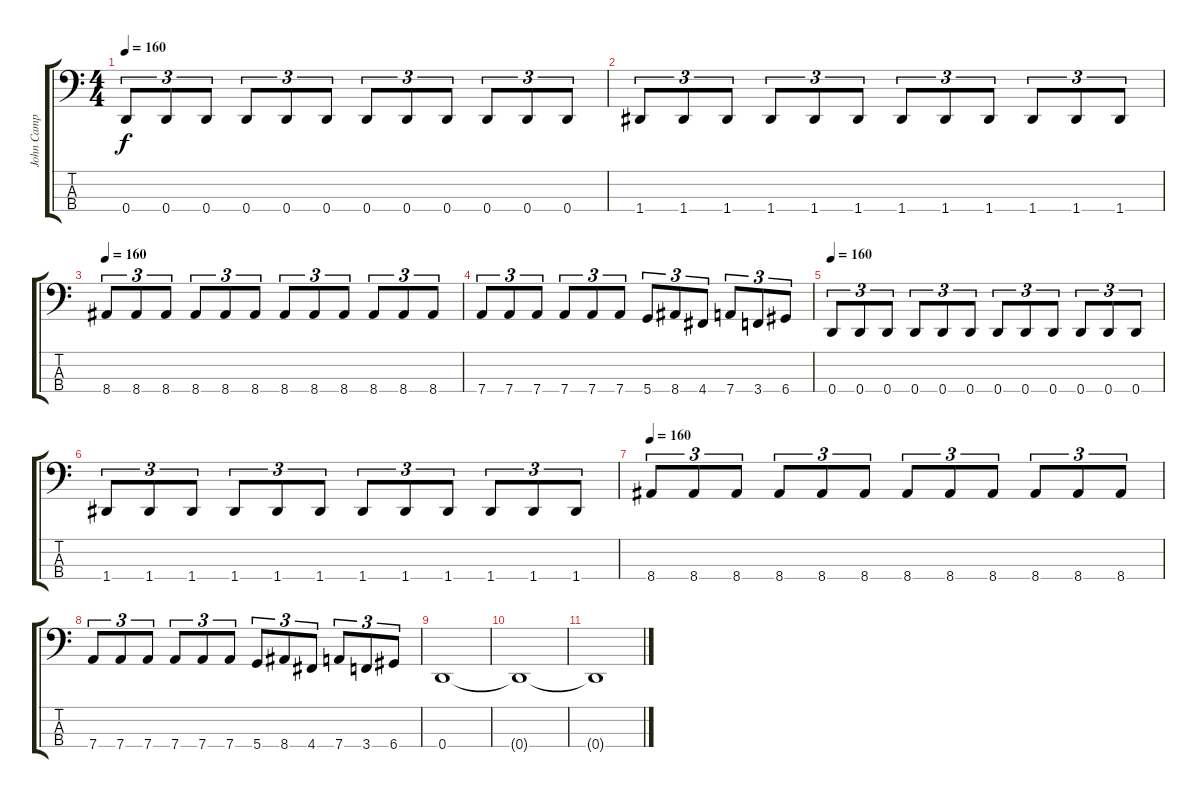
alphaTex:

\track ("John Camp bell" "John Camp ") {instrument electricbasspick}
\staff {score tabs}
\tuning (G2 D2 A1 D1) {hide}
\ts (4 4)
\tempo 160
\clef f4
\ks c
0.4.8{tu (3 2) dy f} 0.4.8{tu (3 2)} 0.4.8{tu (3 2)} 0.4.8{tu (3 2)} 0.4.8{tu (3 2)} 0.4.8{tu (3 2)} 0.4.8{tu (3 2)} 0.4.8{tu (3 2)} 0.4.8{tu (3 2)} 0.4.8{tu (3 2)} 0.4.8{tu (3 2)} 0.4.8{tu (3 2)} |
1.4.8{tu (3 2)} 1.4.8{tu (3 2)} 1.4.8{tu (3 2)} 1.4.8{tu (3 2)} 1.4.8{tu (3 2)} 1.4.8{tu (3 2)} 1.4.8{tu (3 2)} 1.4.8{tu (3 2)} 1.4.8{tu (3 2)} 1.4.8{tu (3 2)} 1.4.8{tu (3 2)} 1.4.8{tu (3 2)} |
\tempo 160
8.4.8{tu (3 2)} 8.4.8{tu (3 2)} 8.4.8{tu (3 2)} 8.4.8{tu (3 2)} 8.4.8{tu (3 2) txt ""} 8.4.8{tu (3 2)} 8.4.8{tu (3 2)} 8.4.8{tu (3 2)} 8.4.8{tu (3 2)} 8.4.8{tu (3 2)} 8.4.8{tu (3 2)} 8.4.8{tu (3 2)} |
7.4.8{tu (3 2)} 7.4.8{tu (3 2)} 7.4.8{tu (3 2)} 7.4.8{tu (3 2)} 7.4.8{tu (3 2)} 7.4.8{tu (3 2)} 5.4.8{tu (3 2)} 8.4.8{tu (3 2)} 4.4.8{tu (3 2)} 7.4.8{tu (3 2)} 3.4.8{tu (3 2)} 6.4.8{tu (3 2)} |
\tempo 160
0.4.8{tu (3 2)} 0.4.8{tu (3 2)} 0.4.8{tu (3 2)} 0.4.8{tu (3 2)} 0.4.8{tu (3 2)} 0.4.8{tu (3 2)} 0.4.8{tu (3 2)} 0.4.8{tu (3 2)} 0.4.8{tu (3 2)} 0.4.8{tu (3 2)} 0.4.8{tu (3 2)} 0.4.8{tu (3 2)} |
1.4.8{tu (3 2)} 1.4.8{tu (3 2)} 1.4.8{tu (3 2)} 1.4.8{tu (3 2)} 1.4.8{tu (3 2)} 1.4.8{tu (3 2)} 1.4.8{tu (3 2)} 1.4.8{tu (3 2)} 1.4.8{tu (3 2)} 1.4.8{tu (3 2)} 1.4.8{tu (3 2)} 1.4.8{tu (3 2)} |
\tempo 160
8.4.8{tu (3 2)} 8.4.8{tu (3 2)} 8.4.8{tu (3 2)} 8.4.8{tu (3 2)} 8.4.8{tu (3 2)} 8.4.8{tu (3 2)} 8.4.8{tu (3 2)} 8.4.8{tu (3 2)} 8.4.8{tu (3 2)} 8.4.8{tu (3 2)} 8.4.8{tu (3 2)} 8.4.8{tu (3 2)} |
7.4.8{tu (3 2)} 7.4.8{tu (3 2)} 7.4.8{tu (3 2)} 7.4.8{tu (3 2)} 7.4.8{tu (3 2)} 7.4.8{tu (3 2)} 5.4.8{tu (3 2)} 8.4.8{tu (3 2)} 4.4.8{tu (3 2)} 7.4.8{tu (3 2)} 3.4.8{tu (3 2)} 6.4.8{tu (3 2)} |
0.4.1 |
0.4{t}.1 |
0.4{t}.1
